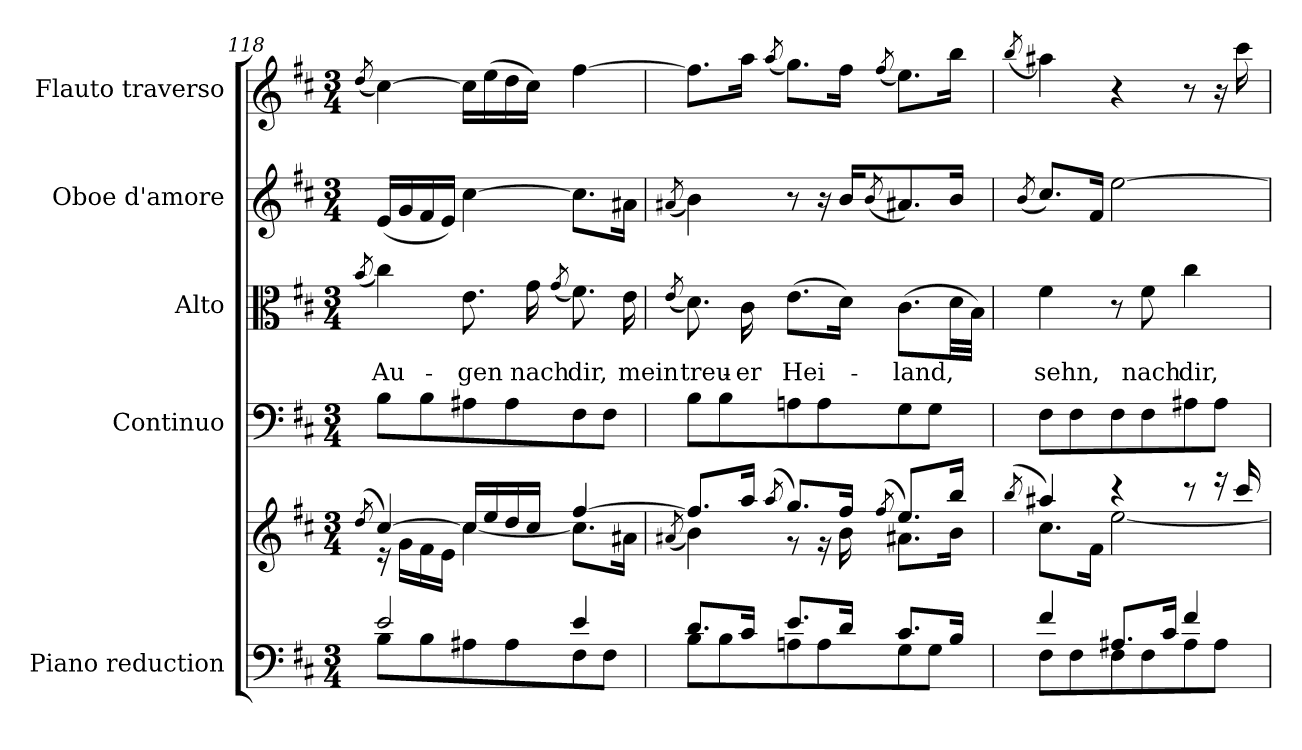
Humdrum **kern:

**kern	**kern	**kern	**kern	**text	**kern	**kern
*part5	*part5	*part4	*part3	*part3	*part2	*part1
*staff6	*staff5	*staff4	*staff3	*staff3	*staff2	*staff1
*I"Piano reduction	*	*I"Continuo	*I"Alto	*	*I"Oboe d'amore	*I"Flauto traverso
*I'Pno	*	*	*	*	*I'Ob	*I'Fl
*clefF4	*clefG2	*clefF4	*clefC3	*	*clefG2	*clefG2
*k[f#c#]	*k[f#c#]	*k[f#c#]	*k[f#c#]	*	*k[f#c#]	*k[f#c#]
*M3/4	*M3/4	*M3/4	*M3/4	*	*M3/4	*M3/4
=118	=118	=118	=118	=118	=118	=118
.	(<8qdd/	.	(<8qb/	.	.	(<8qdd/
*^	*^	*	*	*	*	*
!	!	!	!	!	!	!LO:LY:b	!	!
2e/	8B\L	[4cc#/)	16r	8B\L	4cc#\)	Au-	(<16e/LL	[4cc#\)
.	.	.	16g\LL	.	.	.	16g/	.
.	8B\	.	16f#\	8B\	.	.	16f#/	.
.	.	.	16e\JJ	.	.	.	16e/JJ)	.
!	!	!	!	!	!	!LO:LY:b	!	!
.	8A#X\	16cc#/LL]	[4cc#\	8A#X\	8.e\	-gen	[4cc#\	16cc#\LL]
.	.	16ee/	.	.	.	.	.	(>16ee\
.	8A#\	16dd/	.	8A#\	.	.	.	16dd\
!	!	!	!	!	!	!LO:LY:b	!	!
.	.	16cc#/JJ	.	.	16g\	nach	.	16cc#\JJ)
.	.	.	.	.	(<8qg/	.	.	.
!	!	!	!	!	!	!LO:LY:b	!	!
4e/	8F#\	[4ff#/	8.cc#\L]	8F#\	8.f#\)	dir,	8.cc#\L]	[4ff#\
.	8F#\J	.	.	8F#\J	.	.	.	.
!	!	!	!	!	!	!LO:LY:b	!	!
.	.	.	16a#X\Jk	.	16e\	mein	16a#X\Jk	.
=119	=119	=119	=119	=119	=119	=119	=119	=119
.	.	.	(<8qa#X/	.	(<8qe/	.	(<8qa#X/	.
!	!	!	!	!	!	!LO:LY:b	!	!
8.d/L	8B\L	8.ff#/L]	4b\)	8B\L	8.d\)	treu-	4b\)	8.ff#\L]
.	8B\	.	.	8B\	.	.	.	.
!	!	!	!	!	!	!LO:LY:b	!	!
16c#/Jk	.	16aa/Jk	.	.	16c#\	-er	.	16aa\Jk
.	.	(<8qaa/	.	.	.	.	.	(<8qaa/
!	!	!	!	!	!	!LO:LY:b	!	!
8.e/L	8An\	8.gg/L)	8r	8An\	(>8.e\L	Hei-	8r	8.gg\L)
.	8A\	.	16r	8A\	.	.	16r	.
16d/Jk	.	16ff#/Jk	16b\	.	16d\Jk)	.	16b/KL	16ff#\Jk
.	.	(<8qff#/	.	.	.	.	(<8qb/	(<8qff#/
!	!	!	!	!	!	!LO:LY:b	!	!
8.c#/L	8G\	8.ee/L)	8.a#X\L	8G\	(>8.c#\L	-land,	8.a#X/)	8.ee\L)
.	8G\J	.	.	8G\J	.	.	.	.
16B/Jk	.	16bb/Jk	16b\Jk	.	32d\LL	.	16b/Jk	16bb\Jk
.	.	.	.	.	32B\JJJ)	.	.	.
=120	=120	=120	=120	=120	=120	=120	=120	=120
.	.	(<8qbb/	.	.	.	.	(<8qb/	(<8qbb/
!	!	!	!	!	!	!LO:LY:b	!	!
4f#/	8F#\L	4aa#X/)	8.cc#\L	8F#\L	4f#\	sehn,	8.cc#/L)	4aa#X\)
.	8F#\	.	.	8F#\	.	.	.	.
.	.	.	16f#\Jk	.	.	.	16f#/Jk	.
8.A#X/L	8F#\	4r	[2ee\	8F#\	8r	.	[2ee\	4r
!	!	!	!	!	!	!LO:LY:b	!	!
.	8F#\	.	.	8F#\	8f#\	nach	.	.
16c#/Jk	.	.	.	.	.	.	.	.
!	!	!	!	!	!	!LO:LY:b	!	!
4f#/	8A#\	8r	.	8A#X\	4cc#\	dir,	.	8r
.	8A#\J	16r	.	8A#\J	.	.	.	16r
.	.	16ccc#/	.	.	.	.	.	16ccc#\
*v	*v	*	*	*	*	*	*	*
*	*v	*v	*	*	*	*	*
=	=	=	=	=	=	=
*-	*-	*-	*-	*-	*-	*-
